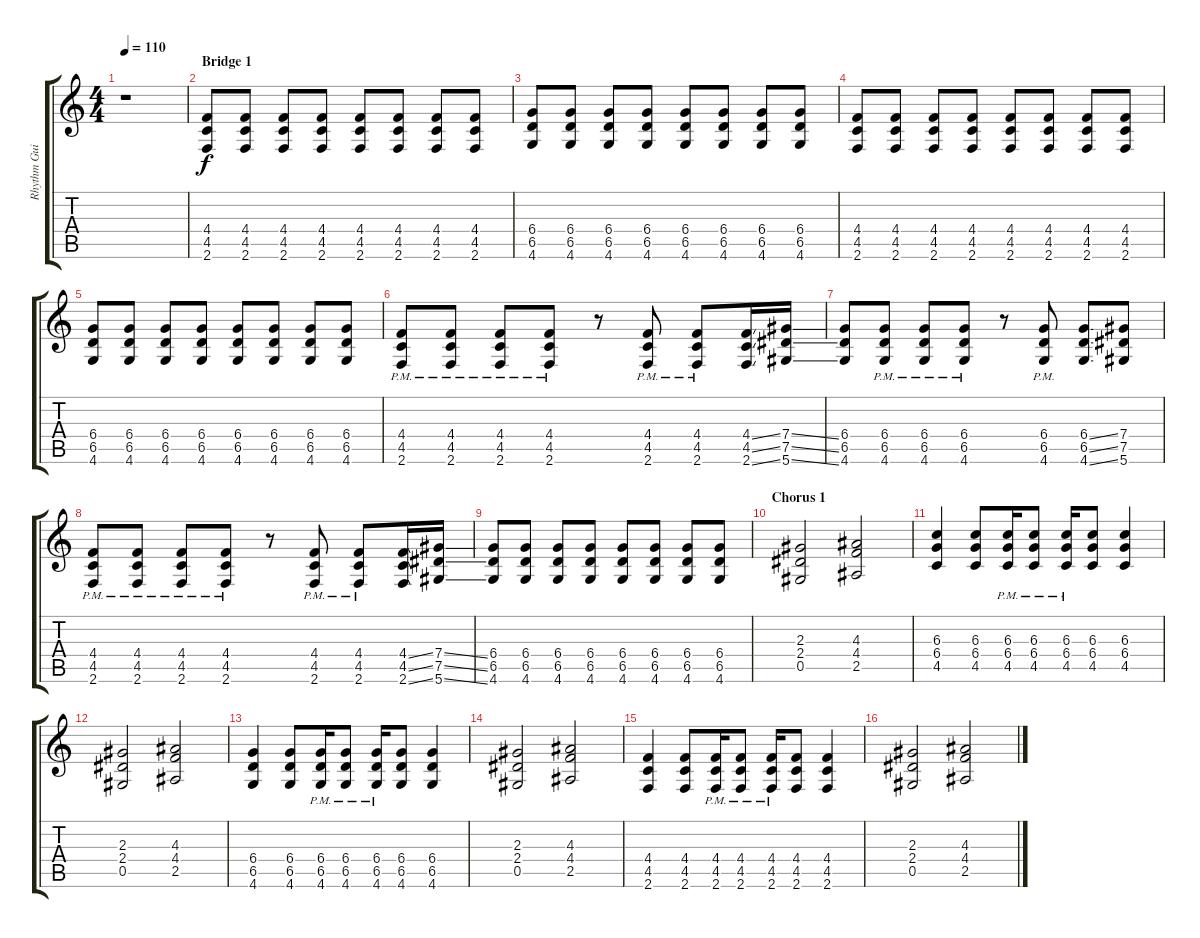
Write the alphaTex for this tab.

\track ("Rhythm Guitar" "Rhythm Gui") {instrument distortionguitar}
\staff {score tabs}
\tuning (Eb4 Bb3 Gb3 Db3 Ab2 Eb2) {hide}
\ts (4 4)
\tempo 110
\clef g2
\ks c
r.1{dy f} |
\section ("" "Bridge 1")
(4.4 4.5 2.6).8 (4.4 4.5 2.6).8 (4.4 4.5 2.6).8 (4.4 4.5 2.6).8 (4.4 4.5 2.6).8 (4.4 4.5 2.6).8 (4.4 4.5 2.6).8 (4.4 4.5 2.6).8 |
(6.4 6.5 4.6).8 (6.4 6.5 4.6).8 (6.4 6.5 4.6).8 (6.4 6.5 4.6).8 (6.4 6.5 4.6).8 (6.4 6.5 4.6).8 (6.4 6.5 4.6).8 (6.4 6.5 4.6).8 |
(4.4 4.5 2.6).8 (4.4 4.5 2.6).8 (4.4 4.5 2.6).8 (4.4 4.5 2.6).8 (4.4 4.5 2.6).8 (4.4 4.5 2.6).8 (4.4 4.5 2.6).8 (4.4 4.5 2.6).8 |
(6.4 6.5 4.6).8 (6.4 6.5 4.6).8 (6.4 6.5 4.6).8 (6.4 6.5 4.6).8 (6.4 6.5 4.6).8 (6.4 6.5 4.6).8 (6.4 6.5 4.6).8 (6.4 6.5 4.6).8 |
(4.4{pm} 4.5{pm} 2.6{pm}).8 (4.4{pm} 4.5{pm} 2.6{pm}).8 (4.4{pm} 4.5{pm} 2.6{pm}).8 (4.4{pm} 4.5{pm} 2.6{pm}).8 r.8 (4.4{pm} 4.5{pm} 2.6{pm}).8 (4.4{pm} 4.5{pm} 2.6{pm}).8 (4.4{ss} 4.5{ss} 2.6{ss}).16 (7.4{ss} 7.5{ss} 5.6{ss}).16 |
(6.4 6.5 4.6).8 (6.4{pm} 6.5{pm} 4.6{pm}).8 (6.4{pm} 6.5{pm} 4.6{pm}).8 (6.4{pm} 6.5{pm} 4.6{pm}).8 r.8 (6.4{pm} 6.5{pm} 4.6{pm}).8 (6.4{ss} 6.5{ss} 4.6{ss}).8 (7.4 7.5 5.6).8 |
(4.4{pm} 4.5{pm} 2.6{pm}).8 (4.4{pm} 4.5{pm} 2.6{pm}).8 (4.4{pm} 4.5{pm} 2.6{pm}).8 (4.4{pm} 4.5{pm} 2.6{pm}).8 r.8 (4.4{pm} 4.5{pm} 2.6{pm}).8 (4.4{pm} 4.5{pm} 2.6{pm}).8 (4.4{ss} 4.5{ss} 2.6{ss}).16 (7.4{ss} 7.5{ss} 5.6{ss}).16 |
(6.4 6.5 4.6).8 (6.4 6.5 4.6).8 (6.4 6.5 4.6).8 (6.4 6.5 4.6).8 (6.4 6.5 4.6).8 (6.4 6.5 4.6).8 (6.4 6.5 4.6).8 (6.4 6.5 4.6).8 |
\section ("" "Chorus 1")
(2.3 2.4 0.5).2 (4.3 4.4 2.5).2 |
(6.3 6.4 4.5).4 (6.3 6.4 4.5).8 (6.3{pm} 6.4{pm} 4.5{pm}).16 (6.3{pm} 6.4{pm} 4.5{pm}).8 (6.3{pm} 6.4{pm} 4.5{pm}).16 (6.3 6.4 4.5).8 (6.3 6.4 4.5).4 |
(2.3 2.4 0.5).2 (4.3 4.4 2.5).2 |
(6.4 6.5 4.6).4 (6.4 6.5 4.6).8 (6.4{pm} 6.5{pm} 4.6{pm}).16 (6.4{pm} 6.5{pm} 4.6{pm}).8 (6.4{pm} 6.5{pm} 4.6{pm}).16 (6.4 6.5 4.6).8 (6.4 6.5 4.6).4 |
(2.3 2.4 0.5).2 (4.3 4.4 2.5).2 |
(4.4 4.5 2.6).4 (4.4 4.5 2.6).8 (4.4{pm} 4.5{pm} 2.6{pm}).16 (4.4{pm} 4.5{pm} 2.6{pm}).8 (4.4{pm} 4.5{pm} 2.6{pm}).16 (4.4 4.5 2.6).8 (4.4 4.5 2.6).4 |
(2.3 2.4 0.5).2 (4.3 4.4 2.5).2
